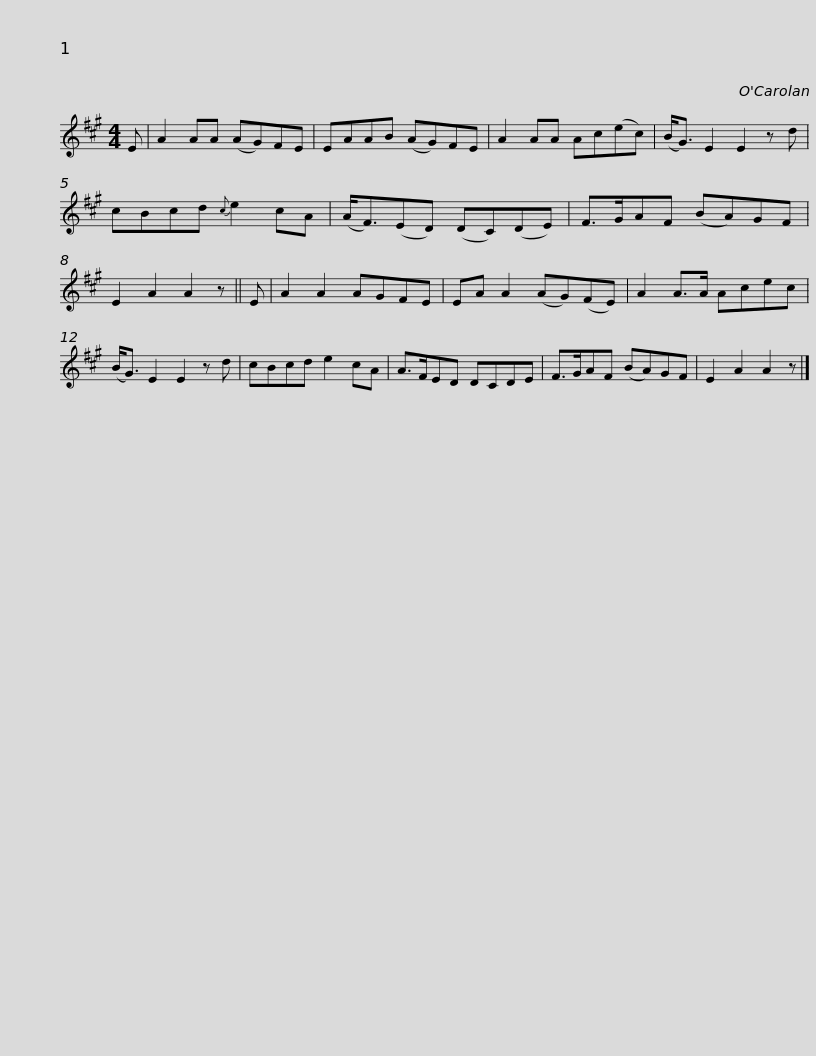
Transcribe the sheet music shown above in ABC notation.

X:1
L:1/8
M:4/4
I:linebreak $
K:A
V:1 treble
V:1
 E | A2 AA (AG)FE | EAAB (AG)FE | A2 AA Ac(ec) | (B<G) E2 E2 z d | %5
 cBcd{c} e2 cA |$ (A<F)(ED) (DC)(DE) | F>GAF (BA)GF | E2 A2 A2 z || E | %10
 A2 A2 AGFE | EA A2 (AG)(FE) | A2 A>A Acec |$ (B<G) E2 E2 z d | cBcd e2 cA | %15
 A>FED DCDE | F>GAF (BA)GF | E2 A2 A2 z |] %18
